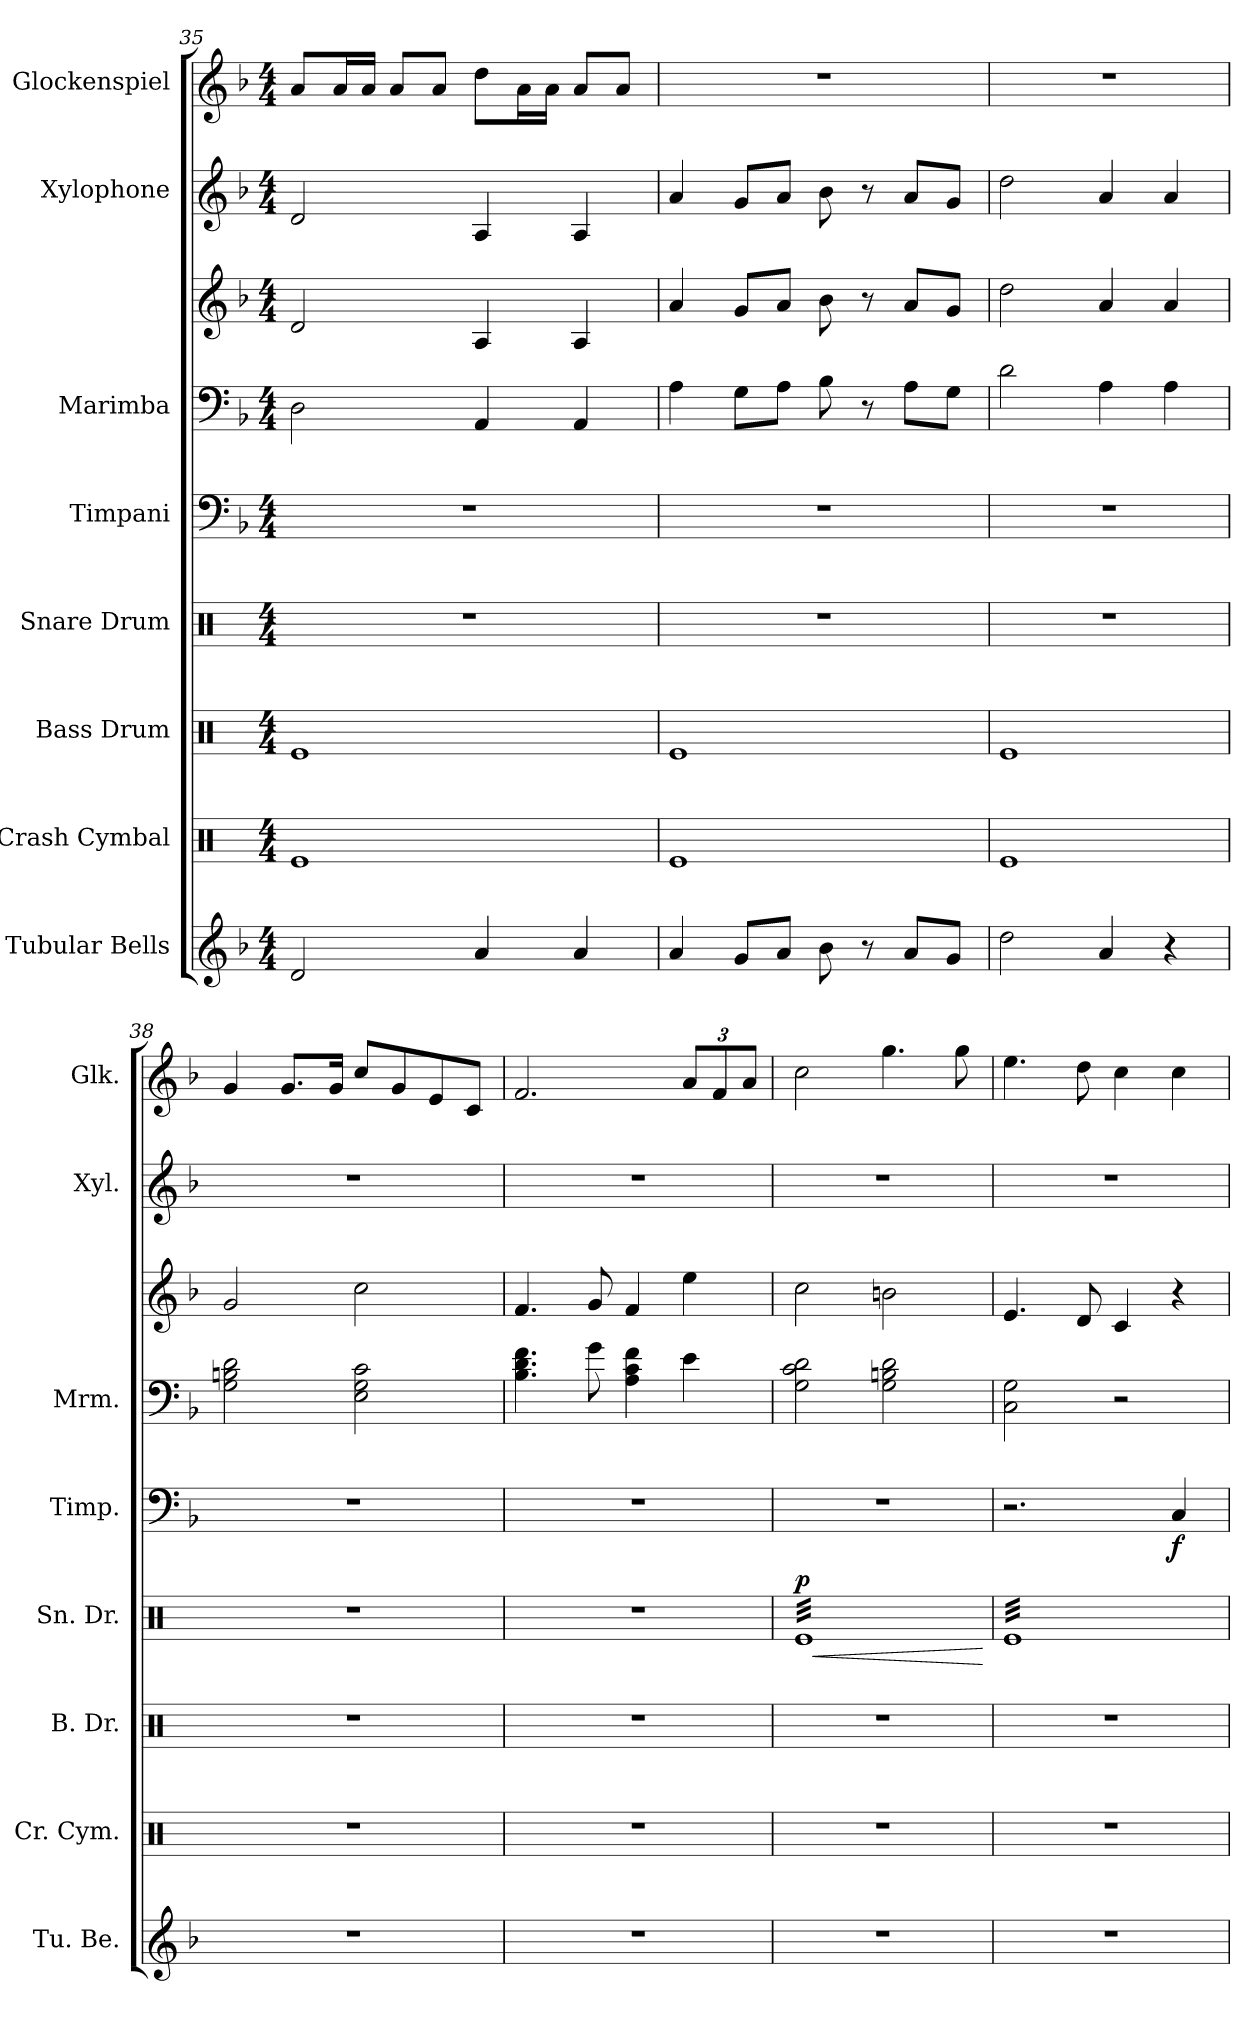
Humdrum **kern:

**kern	**kern	**kern	**kern	**dynam	**kern	**dynam	**kern	**kern	**kern	**kern
*part8	*part7	*part6	*part5	*part5	*part4	*part4	*part3	*part3	*part2	*part1
*staff9	*staff8	*staff7	*staff6	*staff6	*staff5	*staff5	*staff4	*staff3	*staff2	*staff1
*I"Tubular Bells	*I"Crash Cymbal	*I"Bass Drum	*I"Snare Drum	*	*I"Timpani	*	*I"Marimba	*	*I"Xylophone	*I"Glockenspiel
*I'Tu. Be.	*I'Cr. Cym.	*I'B. Dr.	*I'Sn. Dr.	*	*I'Timp.	*	*I'Mrm.	*	*I'Xyl.	*I'Glk.
*clefG2	*clefX	*clefX	*clefX	*	*clefF4	*	*clefF4	*clefG2	*clefG2	*clefG2
*	*	*	*	*	*	*	*	*	*ITrd-7c-12	*ITrd-14c-24
*k[b-]	*k[]	*k[]	*k[]	*	*k[b-]	*	*k[b-]	*k[b-]	*k[b-]	*k[b-]
*M4/4	*M4/4	*M4/4	*M4/4	*	*M4/4	*	*M4/4	*M4/4	*M4/4	*M4/4
=35	=35	=35	=35	=35	=35	=35	=35	=35	=35	=35
2d/	1Re	1Re	1r	.	1r	.	2D\	2d/	2dd/	8aaa/L
.	.	.	.	.	.	.	.	.	.	16aaa/L
.	.	.	.	.	.	.	.	.	.	16aaa/JJ
.	.	.	.	.	.	.	.	.	.	8aaa/L
.	.	.	.	.	.	.	.	.	.	8aaa/J
4a/	.	.	.	.	.	.	4AA/	4A/	4a/	8dddd\L
.	.	.	.	.	.	.	.	.	.	16aaa\L
.	.	.	.	.	.	.	.	.	.	16aaa\JJ
4a/	.	.	.	.	.	.	4AA/	4A/	4a/	8aaa/L
.	.	.	.	.	.	.	.	.	.	8aaa/J
=36	=36	=36	=36	=36	=36	=36	=36	=36	=36	=36
4a/	1Re	1Re	1r	.	1r	.	4A\	4a/	4aa/	1r
8g/L	.	.	.	.	.	.	8G\L	8g/L	8gg/L	.
8a/J	.	.	.	.	.	.	8A\J	8a/J	8aa/J	.
8b-\	.	.	.	.	.	.	8B-\	8b-\	8bb-\	.
8r	.	.	.	.	.	.	8r	8r	8r	.
8a/L	.	.	.	.	.	.	8A\L	8a/L	8aa/L	.
8g/J	.	.	.	.	.	.	8G\J	8g/J	8gg/J	.
=37	=37	=37	=37	=37	=37	=37	=37	=37	=37	=37
2dd\	1Re	1Re	1r	.	1r	.	2d\	2dd\	2ddd\	1r
4a/	.	.	.	.	.	.	4A\	4a/	4aa/	.
4r	.	.	.	.	.	.	4A\	4a/	4aa/	.
!!LO:PB:g=z
=38	=38	=38	=38	=38	=38	=38	=38	=38	=38	=38
1r	1r	1r	1r	.	1r	.	2G\ 2Bn\ 2d\	2g/	1r	4ggg/
.	.	.	.	.	.	.	.	.	.	8.ggg/L
.	.	.	.	.	.	.	.	.	.	16ggg/Jk
.	.	.	.	.	.	.	2E\ 2G\ 2c\	2cc\	.	8cccc/L
.	.	.	.	.	.	.	.	.	.	8ggg/
.	.	.	.	.	.	.	.	.	.	8eee/
.	.	.	.	.	.	.	.	.	.	8ccc/J
=39	=39	=39	=39	=39	=39	=39	=39	=39	=39	=39
1r	1r	1r	1r	.	1r	.	4.B-\ 4.d\ 4.f\	4.f/	1r	2.fff/
.	.	.	.	.	.	.	8g\	8g/	.	.
.	.	.	.	.	.	.	4A\ 4c\ 4f\	4f/	.	.
*	*	*	*	*	*	*	*	*	*	*Xbrackettup
.	.	.	.	.	.	.	4e\	4ee\	.	12aaa/L
.	.	.	.	.	.	.	.	.	.	12fff/
.	.	.	.	.	.	.	.	.	.	12aaa/J
=40	=40	=40	=40	=40	=40	=40	=40	=40	=40	=40
!	!	!	!	!LO:HP:b	!	!	!	!	!	!
!	!	!	!	!LO:DY:n=1:a	!	!	!	!	!	!
*	*	*	*tremolo	*	*	*	*	*	*	*
1r	1r	1r	32ReLLL	< p	1r	.	2G\ 2c\ 2d\	2cc\	1r	2cccc\
.	.	.	32Re	.	.	.	.	.	.	.
.	.	.	32Re	.	.	.	.	.	.	.
.	.	.	32Re	.	.	.	.	.	.	.
.	.	.	32Re	.	.	.	.	.	.	.
.	.	.	32Re	.	.	.	.	.	.	.
.	.	.	32Re	.	.	.	.	.	.	.
.	.	.	32Re	.	.	.	.	.	.	.
.	.	.	32Re	.	.	.	.	.	.	.
.	.	.	32Re	.	.	.	.	.	.	.
.	.	.	32Re	.	.	.	.	.	.	.
.	.	.	32Re	.	.	.	.	.	.	.
.	.	.	32Re	.	.	.	.	.	.	.
.	.	.	32Re	.	.	.	.	.	.	.
.	.	.	32Re	.	.	.	.	.	.	.
.	.	.	32Re	.	.	.	.	.	.	.
.	.	.	32Re	.	.	.	2G\ 2Bn\ 2d\	2bn\	.	4.gggg\
.	.	.	32Re	.	.	.	.	.	.	.
.	.	.	32Re	.	.	.	.	.	.	.
.	.	.	32Re	.	.	.	.	.	.	.
.	.	.	32Re	.	.	.	.	.	.	.
.	.	.	32Re	.	.	.	.	.	.	.
.	.	.	32Re	.	.	.	.	.	.	.
.	.	.	32Re	.	.	.	.	.	.	.
.	.	.	32Re	.	.	.	.	.	.	.
.	.	.	32Re	.	.	.	.	.	.	.
.	.	.	32Re	.	.	.	.	.	.	.
.	.	.	32Re	.	.	.	.	.	.	.
.	.	.	32Re	.	.	.	.	.	.	8gggg\
.	.	.	32Re	.	.	.	.	.	.	.
.	.	.	32Re	.	.	.	.	.	.	.
.	.	.	32ReJJJ	.	.	.	.	.	.	.
.	.	.	.	[	.	.	.	.	.	.
=41	=41	=41	=41	=41	=41	=41	=41	=41	=41	=41
1r	1r	1r	32ReLLL	.	2.r	.	2C\ 2G\	4.e/	1r	4.eeee\
.	.	.	32Re	.	.	.	.	.	.	.
.	.	.	32Re	.	.	.	.	.	.	.
.	.	.	32Re	.	.	.	.	.	.	.
.	.	.	32Re	.	.	.	.	.	.	.
.	.	.	32Re	.	.	.	.	.	.	.
.	.	.	32Re	.	.	.	.	.	.	.
.	.	.	32Re	.	.	.	.	.	.	.
.	.	.	32Re	.	.	.	.	.	.	.
.	.	.	32Re	.	.	.	.	.	.	.
.	.	.	32Re	.	.	.	.	.	.	.
.	.	.	32Re	.	.	.	.	.	.	.
.	.	.	32Re	.	.	.	.	8d/	.	8dddd\
.	.	.	32Re	.	.	.	.	.	.	.
.	.	.	32Re	.	.	.	.	.	.	.
.	.	.	32Re	.	.	.	.	.	.	.
.	.	.	32Re	.	.	.	2r	4c/	.	4cccc\
.	.	.	32Re	.	.	.	.	.	.	.
.	.	.	32Re	.	.	.	.	.	.	.
.	.	.	32Re	.	.	.	.	.	.	.
.	.	.	32Re	.	.	.	.	.	.	.
.	.	.	32Re	.	.	.	.	.	.	.
.	.	.	32Re	.	.	.	.	.	.	.
.	.	.	32Re	.	.	.	.	.	.	.
!	!	!	!	!	!	!LO:DY:b	!	!	!	!
.	.	.	32Re	.	4C/	f	.	4r	.	4cccc\
.	.	.	32Re	.	.	.	.	.	.	.
.	.	.	32Re	.	.	.	.	.	.	.
.	.	.	32Re	.	.	.	.	.	.	.
.	.	.	32Re	.	.	.	.	.	.	.
.	.	.	32Re	.	.	.	.	.	.	.
.	.	.	32Re	.	.	.	.	.	.	.
.	.	.	32ReJJJ	.	.	.	.	.	.	.
*	*	*	*Xtremolo	*	*	*	*	*	*	*
=	=	=	=	=	=	=	=	=	=	=
*-	*-	*-	*-	*-	*-	*-	*-	*-	*-	*-
